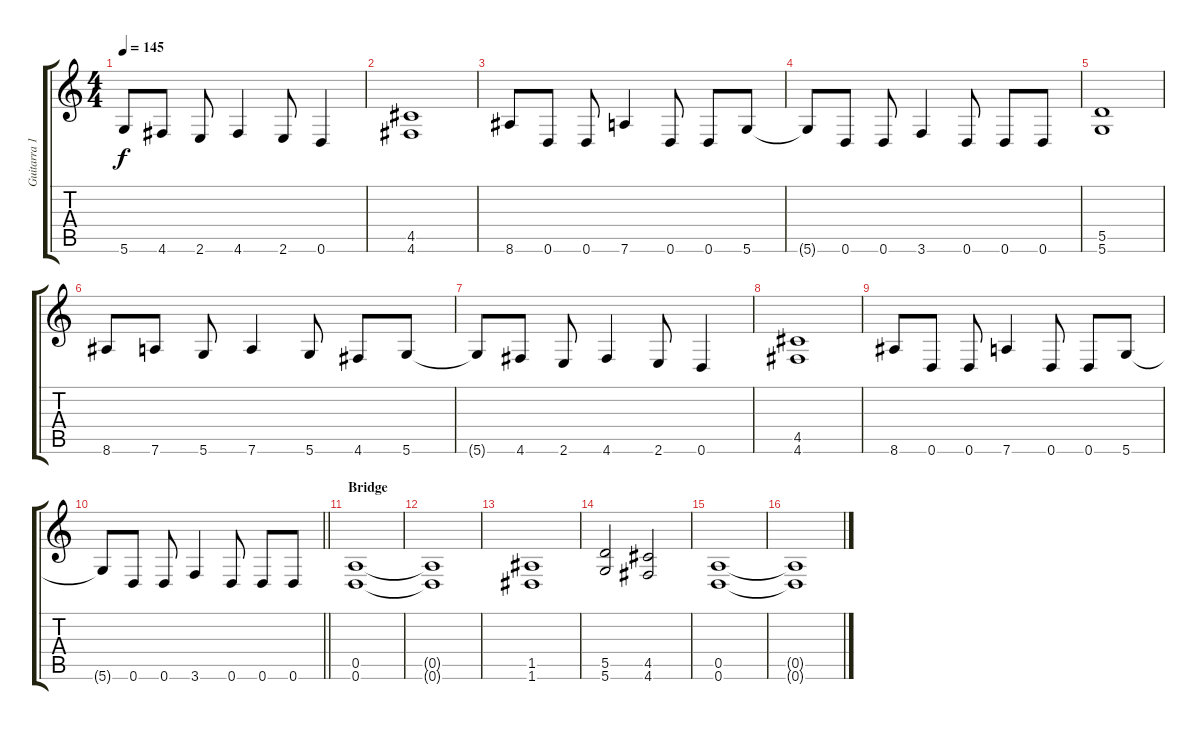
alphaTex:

\track ("Guitarra 1" "Guitarra 1") {instrument distortionguitar}
\staff {score tabs}
\tuning (E4 B3 G3 D3 A2 D2) {hide}
\ts (4 4)
\tempo 145
\clef g2
\ks c
5.6{t}.8{dy f} 4.6.8 2.6.8 4.6.4 2.6.8 0.6.4 |
(4.5 4.6).1 |
8.6.8 0.6.8 0.6.8 7.6.4 0.6.8 0.6.8 5.6.8 |
5.6{t}.8 0.6.8 0.6.8 3.6.4 0.6.8 0.6.8 0.6.8 |
(5.5 5.6).1 |
8.6.8 7.6.8 5.6.8 7.6.4 5.6.8 4.6.8 5.6.8 |
5.6{t}.8 4.6.8 2.6.8 4.6.4 2.6.8 0.6.4 |
(4.5 4.6).1 |
8.6.8 0.6.8 0.6.8 7.6.4 0.6.8 0.6.8 5.6.8 |
\barLineRight lightlight
5.6{t}.8 0.6.8 0.6.8 3.6.4 0.6.8 0.6.8 0.6.8 |
\section ("" "Bridge")
(0.5 0.6).1 |
(0.5{t} 0.6{t}).1 |
(1.5 1.6).1 |
(5.5 5.6).2 (4.5 4.6).2 |
(0.5 0.6).1 |
(0.5{t} 0.6{t}).1
